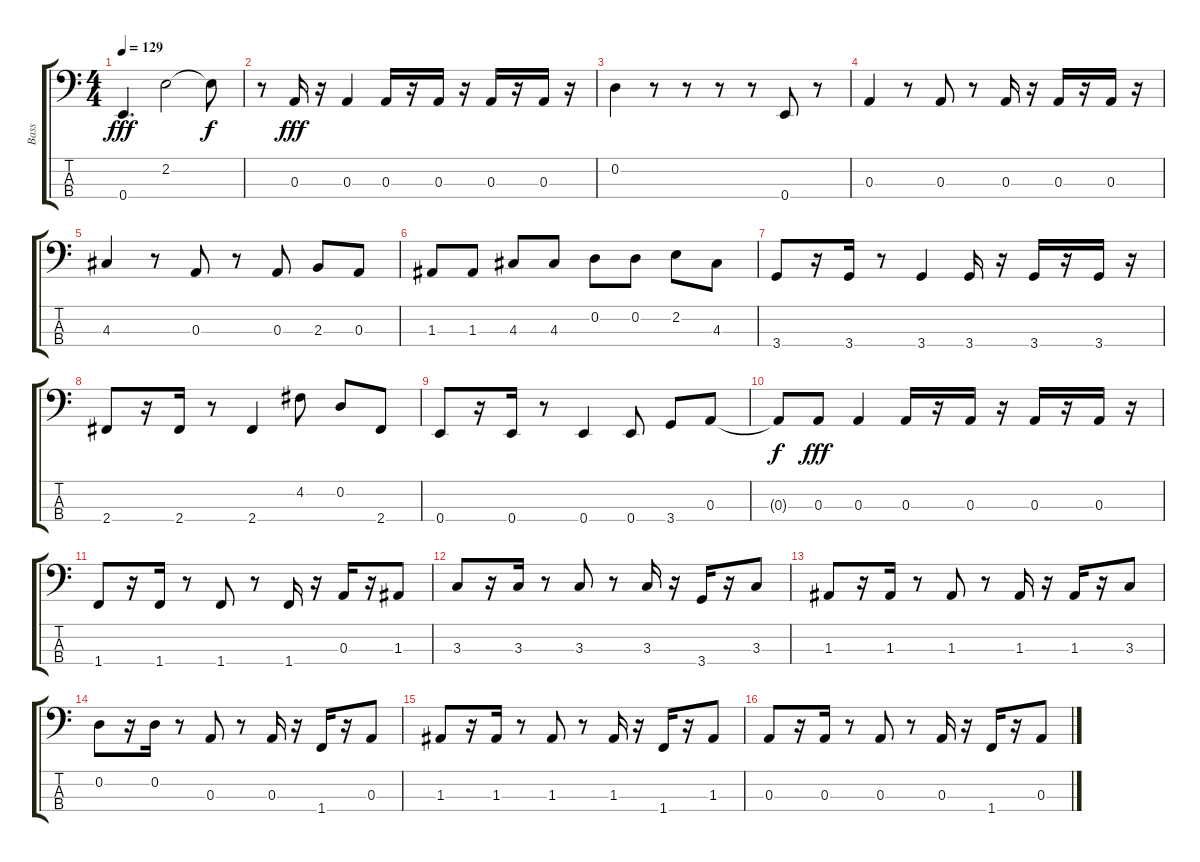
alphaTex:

\track ("Bass" "Bass") {instrument electricbassfinger}
\staff {score tabs}
\tuning (G2 D2 A1 E1) {hide}
\ts (4 4)
\tempo 129
\clef f4
\ks c
0.4.4{d dy fff} 2.2.2 2.2{t}.8{dy f} |
r.8 0.3.16{dy fff} r.16 0.3.4 0.3.16 r.16 0.3.16 r.16 0.3.16 r.16 0.3.16 r.16 |
0.2.4 r.8 r.8 r.8 r.8 0.4.8 r.8 |
0.3.4 r.8 0.3.8 r.8 0.3.16 r.16 0.3.16 r.16 0.3.16 r.16 |
4.3.4 r.8 0.3.8 r.8 0.3.8 2.3.8 0.3.8 |
1.3.8 1.3.8 4.3.8 4.3.8 0.2.8 0.2.8 2.2.8 4.3.8 |
3.4.8 r.16 3.4.16 r.8 3.4.4 3.4.16 r.16 3.4.16 r.16 3.4.16 r.16 |
2.4.8 r.16 2.4.16 r.8 2.4.4 4.2.8 0.2.8 2.4.8 |
0.4.8 r.16 0.4.16 r.8 0.4.4 0.4.8 3.4.8 0.3.8 |
0.3{t}.8{dy f} 0.3.8{dy fff} 0.3.4 0.3.16 r.16 0.3.16 r.16 0.3.16 r.16 0.3.16 r.16 |
1.4.8 r.16 1.4.16 r.8 1.4.8 r.8 1.4.16 r.16 0.3.16 r.16 1.3.8 |
3.3.8 r.16 3.3.16 r.8 3.3.8 r.8 3.3.16 r.16 3.4.16 r.16 3.3.8 |
1.3.8 r.16 1.3.16 r.8 1.3.8 r.8 1.3.16 r.16 1.3.16 r.16 3.3.8 |
0.2.8 r.16 0.2.16 r.8 0.3.8 r.8 0.3.16 r.16 1.4.16 r.16 0.3.8 |
1.3.8 r.16 1.3.16 r.8 1.3.8 r.8 1.3.16 r.16 1.4.16 r.16 1.3.8 |
0.3.8 r.16 0.3.16 r.8 0.3.8 r.8 0.3.16 r.16 1.4.16 r.16 0.3.8
